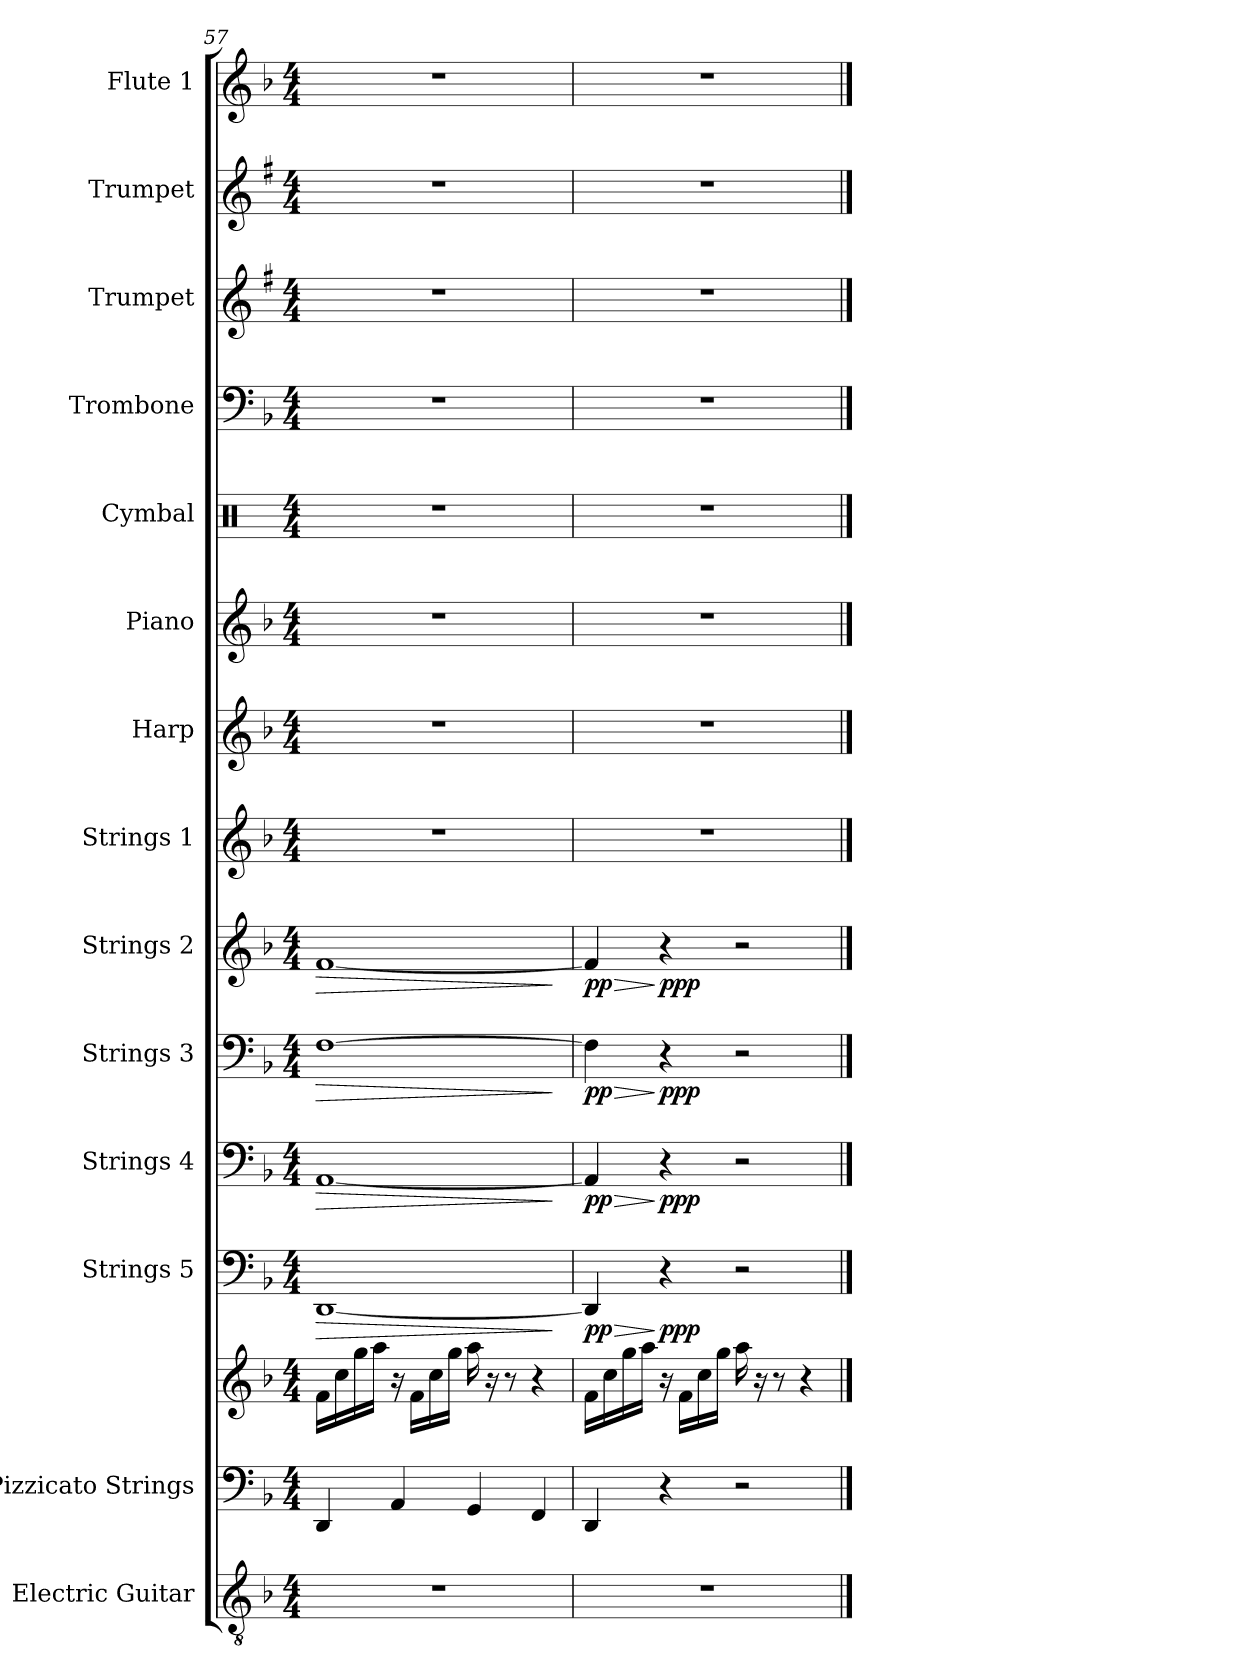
**kern	**kern	**kern	**kern	**dynam	**kern	**dynam	**kern	**dynam	**kern	**dynam	**kern	**kern	**kern	**kern	**kern	**kern	**kern	**kern
*part14	*part13	*part13	*part12	*part12	*part11	*part11	*part10	*part10	*part9	*part9	*part8	*part7	*part6	*part5	*part4	*part3	*part2	*part1
*staff15	*staff14	*staff13	*staff12	*staff12	*staff11	*staff11	*staff10	*staff10	*staff9	*staff9	*staff8	*staff7	*staff6	*staff5	*staff4	*staff3	*staff2	*staff1
*I"Electric Guitar	*I"Pizzicato Strings	*	*I"Strings 5	*	*I"Strings 4	*	*I"Strings 3	*	*I"Strings 2	*	*I"Strings 1	*I"Harp	*I"Piano	*I"Cymbal	*I"Trombone	*I"Trumpet	*I"Trumpet	*I"Flute 1
*I'El. Guit.	*I'Pizz. St.	*	*I'St. 5	*	*I'St. 4	*	*I'St. 3	*	*I'St. 2	*	*I'St. 1	*I'Hrp.	*I'Pno.	*I'Cym.	*I'Tbn.	*I'Tpt.	*I'Tpt.	*I'Fl. 1
*clefGv2	*clefF4	*clefG2	*clefF4	*	*clefF4	*	*clefF4	*	*clefG2	*	*clefG2	*clefG2	*clefG2	*clefX	*clefF4	*clefG2	*clefG2	*clefG2
*	*	*	*	*	*	*	*	*	*	*	*	*	*	*	*	*ITrd1c2	*ITrd1c2	*
*k[b-]	*k[b-]	*k[b-]	*k[b-]	*	*k[b-]	*	*k[b-]	*	*k[b-]	*	*k[b-]	*k[b-]	*k[b-]	*k[]	*k[b-]	*k[b-]	*k[b-]	*k[b-]
*M4/4	*M4/4	*M4/4	*M4/4	*	*M4/4	*	*M4/4	*	*M4/4	*	*M4/4	*M4/4	*M4/4	*M4/4	*M4/4	*M4/4	*M4/4	*M4/4
=57	=57	=57	=57	=57	=57	=57	=57	=57	=57	=57	=57	=57	=57	=57	=57	=57	=57	=57
!	!	!	!	!LO:HP:b	!	!LO:HP:b	!	!LO:HP:b	!	!LO:HP:b	!	!	!	!	!	!	!	!
1r	4DD/	16f\LL	[1DD	>	[1AA	>	[1F	>	[1f	>	1r	1r	1r	1r	1r	1r	1r	1r
.	.	16cc\	.	.	.	.	.	.	.	.	.	.	.	.	.	.	.	.
.	.	16gg\	.	.	.	.	.	.	.	.	.	.	.	.	.	.	.	.
.	.	16aa\JJ	.	.	.	.	.	.	.	.	.	.	.	.	.	.	.	.
.	4AA/	16r	.	.	.	.	.	.	.	.	.	.	.	.	.	.	.	.
.	.	16f\LL	.	.	.	.	.	.	.	.	.	.	.	.	.	.	.	.
.	.	16cc\	.	.	.	.	.	.	.	.	.	.	.	.	.	.	.	.
.	.	16gg\JJ	.	.	.	.	.	.	.	.	.	.	.	.	.	.	.	.
.	4GG/	16aa\	.	.	.	.	.	.	.	.	.	.	.	.	.	.	.	.
.	.	16r	.	.	.	.	.	.	.	.	.	.	.	.	.	.	.	.
.	.	8r	.	.	.	.	.	.	.	.	.	.	.	.	.	.	.	.
.	4FF/	4r	.	.	.	.	.	.	.	.	.	.	.	.	.	.	.	.
.	.	.	.	]	.	]	.	]	.	]	.	.	.	.	.	.	.	.
=58	=58	=58	=58	=58	=58	=58	=58	=58	=58	=58	=58	=58	=58	=58	=58	=58	=58	=58
!	!	!	!	!LO:HP:b	!	!LO:HP:b	!	!LO:HP:b	!	!LO:HP:b	!	!	!	!	!	!	!	!
!	!	!	!	!LO:DY:n=1:b	!	!LO:DY:n=1:b	!	!LO:DY:n=1:b	!	!LO:DY:n=1:b	!	!	!	!	!	!	!	!
1r	4DD/	16f\LL	4DD/]	> pp	4AA/]	> pp	4F\]	> pp	4f/]	> pp	1r	1r	1r	1r	1r	1r	1r	1r
.	.	16cc\	.	.	.	.	.	.	.	.	.	.	.	.	.	.	.	.
.	.	16gg\	.	.	.	.	.	.	.	.	.	.	.	.	.	.	.	.
.	.	16aa\JJ	.	.	.	.	.	.	.	.	.	.	.	.	.	.	.	.
!	!	!	!	!LO:DY:n=2:b	!	!LO:DY:n=2:b	!	!LO:DY:n=2:b	!	!LO:DY:n=2:b	!	!	!	!	!	!	!	!
.	4r	16r	4r	] ppp	4r	] ppp	4r	] ppp	4r	] ppp	.	.	.	.	.	.	.	.
.	.	16f\LL	.	.	.	.	.	.	.	.	.	.	.	.	.	.	.	.
.	.	16cc\	.	.	.	.	.	.	.	.	.	.	.	.	.	.	.	.
.	.	16gg\JJ	.	.	.	.	.	.	.	.	.	.	.	.	.	.	.	.
.	2r	16aa\	2r	.	2r	.	2r	.	2r	.	.	.	.	.	.	.	.	.
.	.	16r	.	.	.	.	.	.	.	.	.	.	.	.	.	.	.	.
.	.	8r	.	.	.	.	.	.	.	.	.	.	.	.	.	.	.	.
.	.	4r	.	.	.	.	.	.	.	.	.	.	.	.	.	.	.	.
==	==	==	==	==	==	==	==	==	==	==	==	==	==	==	==	==	==	==
*-	*-	*-	*-	*-	*-	*-	*-	*-	*-	*-	*-	*-	*-	*-	*-	*-	*-	*-
